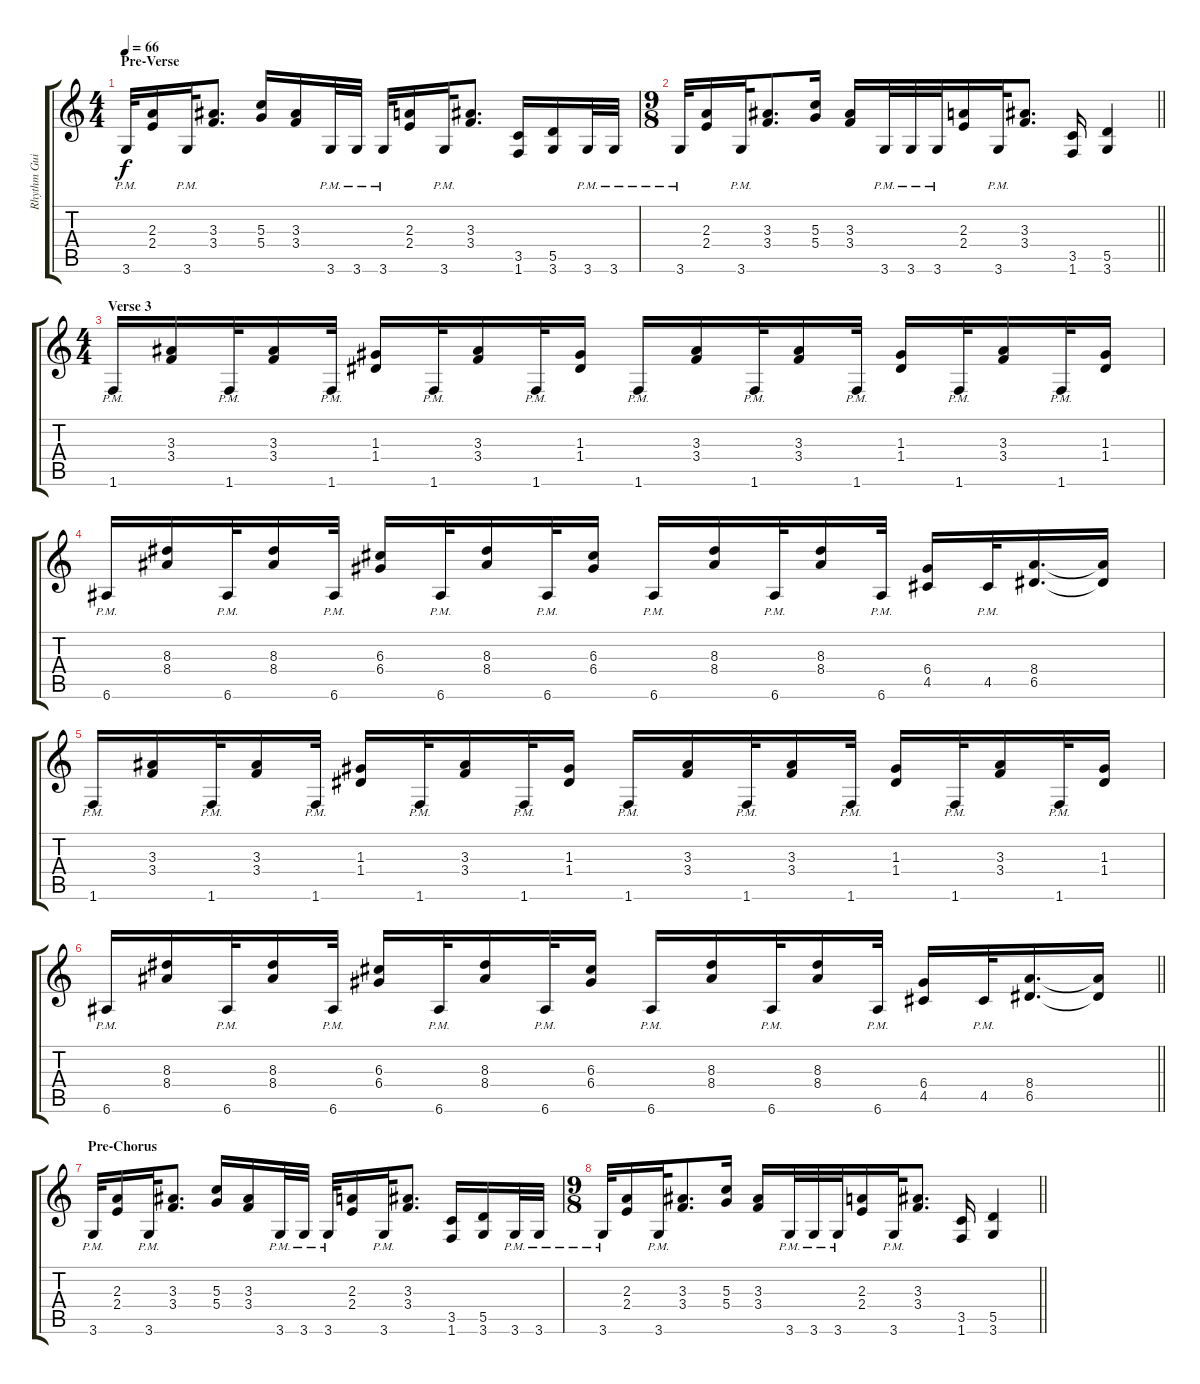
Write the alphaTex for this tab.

\track ("Rhythm Guitar" "Rhythm Gui") {instrument distortionguitar}
\staff {score tabs}
\tuning (E4 B3 G3 D3 A2 E2) {hide}
\ts (4 4)
\section ("" "Pre-Verse")
\tempo 66
\clef g2
\ks c
3.6{pm}.32{dy f} (2.3 2.4).16 3.6{pm}.32 (3.3 3.4).8{d} (5.3 5.4).16 (3.3 3.4).16 3.6{pm}.32 3.6{pm}.32 3.6{pm}.32 (2.3 2.4).16 3.6{pm}.32 (3.3 3.4).8{d} (3.5 1.6).16 (5.5 3.6).16 3.6{pm}.32 3.6{pm}.32 |
\ts (9 8)
\barLineRight lightlight
3.6{pm}.32 (2.3 2.4).16 3.6{pm}.32 (3.3 3.4).8{d} (5.3 5.4).16 (3.3 3.4).16 3.6{pm}.32 3.6{pm}.32 3.6{pm}.32 (2.3 2.4).16 3.6{pm}.32 (3.3 3.4).8{d} (3.5 1.6).16 (5.5 3.6).4 |
\ts (4 4)
\section ("" "Verse 3")
1.6{pm}.16 (3.3 3.4).16 1.6{pm}.32 (3.3 3.4).16 1.6{pm}.32 (1.3 1.4).16 1.6{pm}.32 (3.3 3.4).16 1.6{pm}.32 (1.3 1.4).16 1.6{pm}.16 (3.3 3.4).16 1.6{pm}.32 (3.3 3.4).16 1.6{pm}.32 (1.3 1.4).16 1.6{pm}.32 (3.3 3.4).16 1.6{pm}.32 (1.3 1.4).16 |
6.6{pm}.16 (8.3 8.4).16 6.6{pm}.32 (8.3 8.4).16 6.6{pm}.32 (6.3 6.4).16 6.6{pm}.32 (8.3 8.4).16 6.6{pm}.32 (6.3 6.4).16 6.6{pm}.16 (8.3 8.4).16 6.6{pm}.32 (8.3 8.4).16 6.6{pm}.32 (6.4 4.5).16 4.5{pm}.32 (8.4 6.5).16{d} (8.4{t} 6.5{t}).16 |
1.6{pm}.16 (3.3 3.4).16 1.6{pm}.32 (3.3 3.4).16 1.6{pm}.32 (1.3 1.4).16 1.6{pm}.32 (3.3 3.4).16 1.6{pm}.32 (1.3 1.4).16 1.6{pm}.16 (3.3 3.4).16 1.6{pm}.32 (3.3 3.4).16 1.6{pm}.32 (1.3 1.4).16 1.6{pm}.32 (3.3 3.4).16 1.6{pm}.32 (1.3 1.4).16 |
\barLineRight lightlight
6.6{pm}.16 (8.3 8.4).16 6.6{pm}.32 (8.3 8.4).16 6.6{pm}.32 (6.3 6.4).16 6.6{pm}.32 (8.3 8.4).16 6.6{pm}.32 (6.3 6.4).16 6.6{pm}.16 (8.3 8.4).16 6.6{pm}.32 (8.3 8.4).16 6.6{pm}.32 (6.4 4.5).16 4.5{pm}.32 (8.4 6.5).16{d} (8.4{t} 6.5{t}).16 |
\section ("" "Pre-Chorus")
3.6{pm}.32 (2.3 2.4).16 3.6{pm}.32 (3.3 3.4).8{d} (5.3 5.4).16 (3.3 3.4).16 3.6{pm}.32 3.6{pm}.32 3.6{pm}.32 (2.3 2.4).16 3.6{pm}.32 (3.3 3.4).8{d} (3.5 1.6).16 (5.5 3.6).16 3.6{pm}.32 3.6{pm}.32 |
\ts (9 8)
\barLineRight lightlight
3.6{pm}.32 (2.3 2.4).16 3.6{pm}.32 (3.3 3.4).8{d} (5.3 5.4).16 (3.3 3.4).16 3.6{pm}.32 3.6{pm}.32 3.6{pm}.32 (2.3 2.4).16 3.6{pm}.32 (3.3 3.4).8{d} (3.5 1.6).16 (5.5 3.6).4
